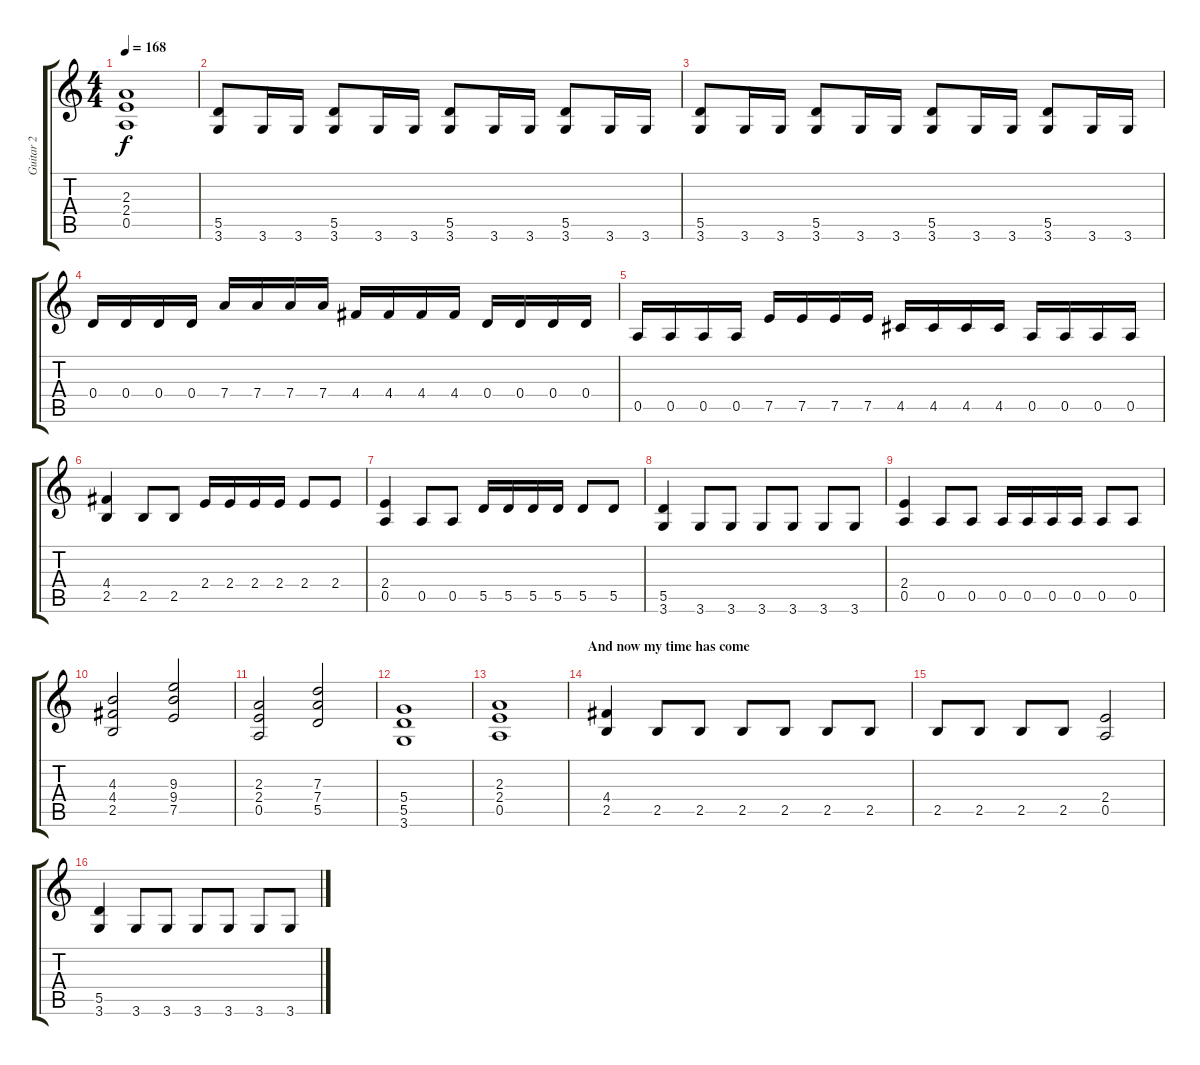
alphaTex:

\track ("Guitar 2" "Guitar 2") {instrument distortionguitar}
\staff {score tabs}
\tuning (E4 B3 G3 D3 A2 E2) {hide}
\ts (4 4)
\tempo 168
\clef g2
\ks c
(2.3 2.4 0.5).1{dy f} |
(5.5 3.6).8 3.6.16 3.6.16 (5.5 3.6).8 3.6.16 3.6.16 (5.5 3.6).8 3.6.16 3.6.16 (5.5 3.6).8 3.6.16 3.6.16 |
(5.5 3.6).8 3.6.16 3.6.16 (5.5 3.6).8 3.6.16 3.6.16 (5.5 3.6).8 3.6.16 3.6.16 (5.5 3.6).8 3.6.16 3.6.16 |
0.4.16 0.4.16 0.4.16 0.4.16 7.4.16 7.4.16 7.4.16 7.4.16 4.4.16 4.4.16 4.4.16 4.4.16 0.4.16 0.4.16 0.4.16 0.4.16 |
0.5.16 0.5.16 0.5.16 0.5.16 7.5.16 7.5.16 7.5.16 7.5.16 4.5.16 4.5.16 4.5.16 4.5.16 0.5.16 0.5.16 0.5.16 0.5.16 |
\section ("" "")
(4.4 2.5).4 2.5.8 2.5.8 2.4.16 2.4.16 2.4.16 2.4.16 2.4.8 2.4.8 |
(2.4 0.5).4 0.5.8 0.5.8 5.5.16 5.5.16 5.5.16 5.5.16 5.5.8 5.5.8 |
(5.5 3.6).4 3.6.8 3.6.8 3.6.8 3.6.8 3.6.8 3.6.8 |
(2.4 0.5).4 0.5.8 0.5.8 0.5.16 0.5.16 0.5.16 0.5.16 0.5.8 0.5.8 |
(4.3 4.4 2.5).2 (9.3 9.4 7.5).2 |
(2.3 2.4 0.5).2 (7.3 7.4 5.5).2 |
(5.4 5.5 3.6).1 |
(2.3 2.4 0.5).1 |
\section ("" "And now my time has come")
(4.4 2.5).4 2.5.8 2.5.8 2.5.8 2.5.8 2.5.8 2.5.8 |
2.5.8 2.5.8 2.5.8 2.5.8 (2.4 0.5).2 |
(5.5 3.6).4 3.6.8 3.6.8 3.6.8 3.6.8 3.6.8 3.6.8
